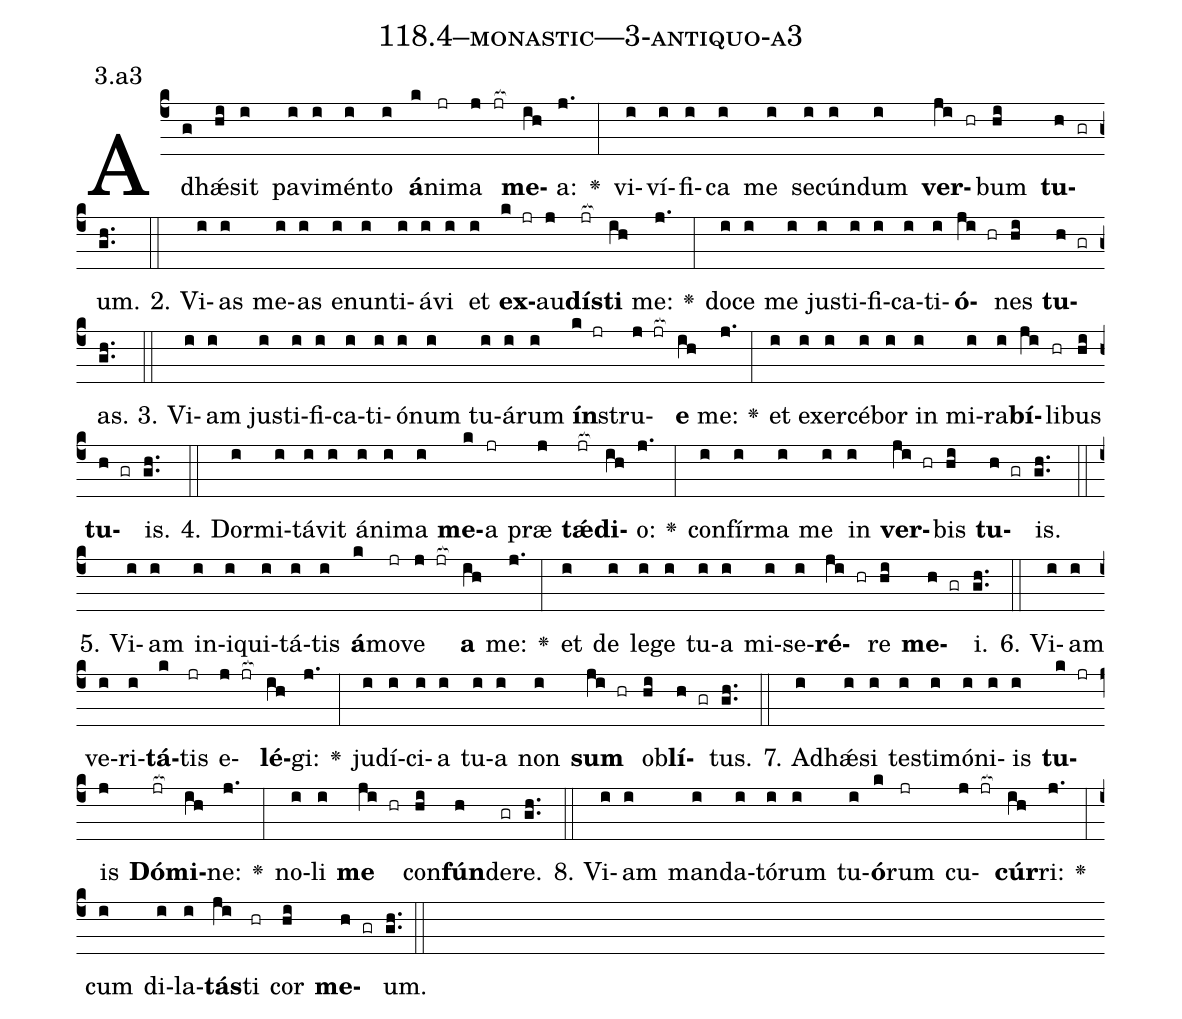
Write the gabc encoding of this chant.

name: 118.4--monastic---3-antiquo-a3;
annotation: 3.a3;
%%
(c4)Ad(g)hǽ(hi)sit(i) pa(i)vi(i)mén(i)to(i) <b>á</b>(k)ni(jr)ma(j jr[ocb:1{]) <b>me</b>(ih[ocb:0}])a:(j.) <v>\greheightstar</v>(:) vi(i)ví(i)fi(i)ca(i) me(i) se(i)cún(i)dum(i) <b>ver</b>(ji hr)bum(hi) <b>tu</b>(h gr)um.(gh..) (::)
2. Vi(i)as(i) me(i)as(i) e(i)nun(i)ti(i)á(i)vi(i) et(i) <b>ex</b>(k jr)au(j)<b>dís</b>(jr[ocb:1{])<b>ti</b>(ih[ocb:0}]) me:(j.) <v>\greheightstar</v>(:) do(i)ce(i) me(i) jus(i)ti(i)fi(i)ca(i)ti(i)<b>ó</b>(ji hr)nes(hi) <b>tu</b>(h gr)as.(gh..) (::)
3. Vi(i)am(i) jus(i)ti(i)fi(i)ca(i)ti(i)ó(i)num(i) tu(i)á(i)rum(i) <b>ín</b>(k jr)stru(j jr[ocb:1{])<b>e</b>(ih[ocb:0}]) me:(j.) <v>\greheightstar</v>(:) et(i) ex(i)er(i)cé(i)bor(i) in(i) mi(i)ra(i)<b>bí</b>(ji)li(hr)bus(hi) <b>tu</b>(h gr)is.(gh..) (::)
4. Dor(i)mi(i)tá(i)vit(i) á(i)ni(i)ma(i) <b>me</b>(k)a(jr) præ(j) <b>tǽ</b>(jr[ocb:1{])<b>di</b>(ih[ocb:0}])o:(j.) <v>\greheightstar</v>(:) con(i)fír(i)ma(i) me(i) in(i) <b>ver</b>(ji hr)bis(hi) <b>tu</b>(h gr)is.(gh..) (::)
5. Vi(i)am(i) in(i)i(i)qui(i)tá(i)tis(i) <b>á</b>(k)mo(jr)ve(j jr[ocb:1{]) <b>a</b>(ih[ocb:0}]) me:(j.) <v>\greheightstar</v>(:) et(i) de(i) le(i)ge(i) tu(i)a(i) mi(i)se(i)<b>ré</b>(ji hr)re(hi) <b>me</b>(h gr)i.(gh..) (::)
6. Vi(i)am(i) ve(i)ri(i)<b>tá</b>(k)tis(jr) e(j jr[ocb:1{])<b>lé</b>(ih[ocb:0}])gi:(j.) <v>\greheightstar</v>(:) ju(i)dí(i)ci(i)a(i) tu(i)a(i) non(i) <b>sum</b>(ji hr) ob(hi)<b>lí</b>(h gr)tus.(gh..) (::)
7. Ad(i)hǽ(i)si(i) tes(i)ti(i)mó(i)ni(i)is(i) <b>tu</b>(k jr)is(j) <b>Dó</b>(jr[ocb:1{])<b>mi</b>(ih[ocb:0}])ne:(j.) <v>\greheightstar</v>(:) no(i)li(i) <b>me</b>(ji hr) con(hi)<b>fún</b>(h)de(gr)re.(gh..) (::)
8. Vi(i)am(i) man(i)da(i)tó(i)rum(i) tu(i)<b>ó</b>(k)rum(jr) cu(j jr[ocb:1{])<b>cúr</b>(ih[ocb:0}])ri:(j.) <v>\greheightstar</v>(:) cum(i) di(i)la(i)<b>tás</b>(ji)ti(hr) cor(hi) <b>me</b>(h gr)um.(gh..) (::)
